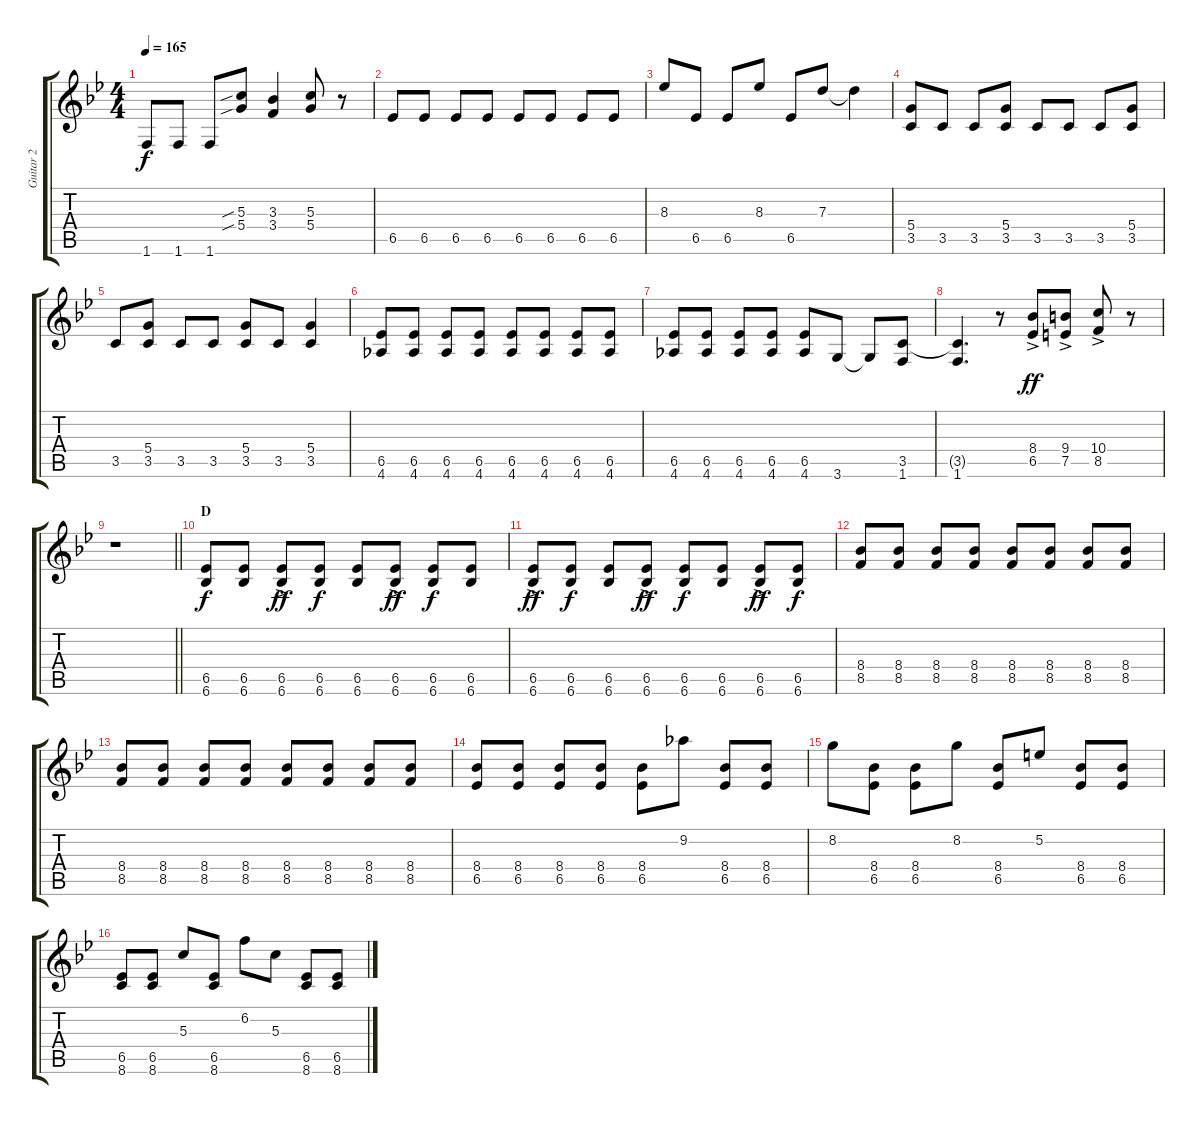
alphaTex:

\track ("Guitar 2" "Guitar 2") {instrument distortionguitar}
\staff {score tabs}
\tuning (E4 B3 G3 D3 A2 E2) {hide}
\ts (4 4)
\tempo 165
\clef g2
\ks bb
1.6.8{dy f} 1.6.8 1.6.8 (5.3{sib} 5.4{sib}).8 (3.3 3.4).4 (5.3 5.4).8 r.8 |
6.5.8 6.5.8 6.5.8 6.5.8 6.5.8 6.5.8 6.5.8 6.5.8 |
8.3.8 6.5.8 6.5.8 8.3.8 6.5.8 7.3.8 7.3{t}.4 |
(5.4 3.5).8 3.5.8 3.5.8 (5.4 3.5).8 3.5.8 3.5.8 3.5.8 (5.4 3.5).8 |
3.5.8 (5.4 3.5).8 3.5.8 3.5.8 (5.4 3.5).8 3.5.8 (5.4 3.5).4 |
(6.5 4.6).8 (6.5 4.6).8 (6.5 4.6).8 (6.5 4.6).8 (6.5 4.6).8 (6.5 4.6).8 (6.5 4.6).8 (6.5 4.6).8 |
(6.5 4.6).8 (6.5 4.6).8 (6.5 4.6).8 (6.5 4.6).8 (6.5 4.6).8 3.6.8 3.6{t}.8 (3.5 1.6).8 |
(3.5{t} 1.6).4{d} r.8 (8.4{ac} 6.5{ac}).8{dy ff} (9.4{ac} 7.5{ac}).8 (10.4{ac} 8.5{ac}).8 r.8 |
\barLineRight lightlight
r.1 |
\section ("" "D")
(6.5 6.6).8{dy f} (6.5 6.6).8 (6.5{ac} 6.6{ac}).8{dy ff} (6.5 6.6).8{dy f} (6.5 6.6).8 (6.5{ac} 6.6{ac}).8{dy ff} (6.5 6.6).8{dy f} (6.5 6.6).8 |
(6.5{ac} 6.6{ac}).8{dy ff} (6.5 6.6).8{dy f} (6.5 6.6).8 (6.5{ac} 6.6{ac}).8{dy ff} (6.5 6.6).8{dy f} (6.5 6.6).8 (6.5{ac} 6.6{ac}).8{dy ff} (6.5 6.6).8{dy f} |
(8.4 8.5).8 (8.4 8.5).8 (8.4 8.5).8 (8.4 8.5).8 (8.4 8.5).8 (8.4 8.5).8 (8.4 8.5).8 (8.4 8.5).8 |
(8.4 8.5).8 (8.4 8.5).8 (8.4 8.5).8 (8.4 8.5).8 (8.4 8.5).8 (8.4 8.5).8 (8.4 8.5).8 (8.4 8.5).8 |
(8.4 6.5).8 (8.4 6.5).8 (8.4 6.5).8 (8.4 6.5).8 (8.4 6.5).8 9.2.8 (8.4 6.5).8 (8.4 6.5).8 |
8.2.8 (8.4 6.5).8 (8.4 6.5).8 8.2.8 (8.4 6.5).8 5.2.8 (8.4 6.5).8 (8.4 6.5).8 |
(6.5 8.6).8 (6.5 8.6).8 5.3.8 (6.5 8.6).8 6.2.8 5.3.8 (6.5 8.6).8 (6.5 8.6).8
